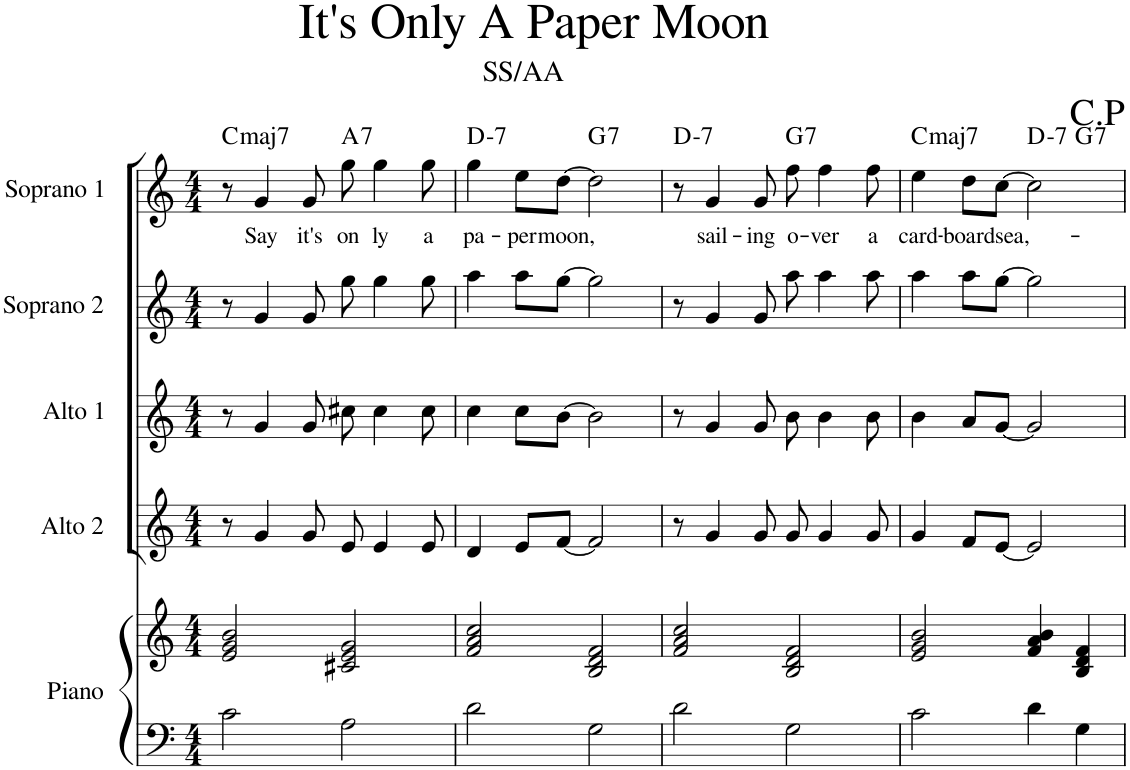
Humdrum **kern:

**kern	**kern	**kern	**kern	**kern	**kern	**text	**harte
*part5	*part5	*part4	*part3	*part2	*part1	*part1	*part1
*staff6	*staff5	*staff4	*staff3	*staff2	*staff1	*staff1	*
*I"Piano	*	*I"Alto 2	*I"Alto 1	*I"Soprano 2	*I"Soprano 1	*	*
*I'Pno.	*	*I'A.	*I'A.	*I'S.	*I'S.1	*	*
*clefF4	*clefG2	*clefG2	*clefG2	*clefG2	*clefG2	*	*
*k[]	*k[]	*k[]	*k[]	*k[]	*k[]	*	*
*M4/4	*M4/4	*M4/4	*M4/4	*M4/4	*M4/4	*	*
=1	=1	=1	=1	=1	=1	=1	=1
!	!	!	!	!	!	!	!LO:H:kt=maj7
2c\	2e/ 2g/ 2b/	8r	8r	8r	8r	.	C:maj7
!	!	!	!	!	!	!LO:LY:b	!
.	.	4g/	4g/	4g/	4g/	Say	.
!	!	!	!	!	!	!LO:LY:b	!
.	.	8g/	8g/	8g/	8g/	it's	.
!	!	!	!	!	!	!LO:LY:b	!LO:H:kt=7
2A\	2c#X/ 2e/ 2g/	8e/	8cc#X\	8gg\	8gg\	on	A:7
!	!	!	!	!	!	!LO:LY:b	!
.	.	4e/	4cc#\	4gg\	4gg\	ly	.
!	!	!	!	!	!	!LO:LY:b	!
.	.	8e/	8cc#\	8gg\	8gg\	a	.
=2	=2	=2	=2	=2	=2	=2	=2
!	!	!	!	!	!	!LO:LY:b	!LO:H:kt=7
2d\	2f/ 2a/ 2cc/	4d/	4cc\	4aa\	4gg\	pa-	D:min7
!	!	!	!	!	!	!LO:LY:b	!
.	.	8e/L	8cc\L	8aa\L	8ee\L	-per	.
!	!	!	!	!	!	!LO:LY:b	!
.	.	[8f/J	[8b\J	[8gg\J	[8dd\J	moon,	.
!	!	!	!	!	!	!	!LO:H:kt=7
2G\	2B/ 2d/ 2f/	2f/]	2b\]	2gg\]	2dd\]	.	G:7
=3	=3	=3	=3	=3	=3	=3	=3
!	!	!	!	!	!	!	!LO:H:kt=7
2d\	2f/ 2a/ 2cc/	8r	8r	8r	8r	.	D:min7
!	!	!	!	!	!	!LO:LY:b	!
.	.	4g/	4g/	4g/	4g/	sail-	.
!	!	!	!	!	!	!LO:LY:b	!
.	.	8g/	8g/	8g/	8g/	-ing	.
!	!	!	!	!	!	!LO:LY:b	!LO:H:kt=7
2G\	2B/ 2d/ 2f/	8g/	8b\	8aa\	8ff\	o-	G:7
!	!	!	!	!	!	!LO:LY:b	!
.	.	4g/	4b\	4aa\	4ff\	-ver	.
!	!	!	!	!	!	!LO:LY:b	!
.	.	8g/	8b\	8aa\	8ff\	a	.
=4	=4	=4	=4	=4	=4	=4	=4
!	!	!	!	!	!	!LO:LY:b	!LO:H:kt=maj7
*	*	*	*	*	*^	*	*
2c\	2e/ 2g/ 2b/	4g/	4b\	4aa\	4ee\	2.ryy	card-	C:maj7
!	!	!	!	!	!	!	!LO:LY:b	!
.	.	8f/L	8a/L	8aa\L	8dd\L	.	-board	.
!	!	!	!	!	!	!	!LO:LY:b	!
.	.	[8e/J	[8g/J	[8gg\J	[8cc\J	.	sea,-	.
!	!	!	!	!	!	!	!	!LO:H:kt=7
4d\	4f/ 4a/ 4b/	2e/]	2g/]	2gg\]	2cc\]	.	.	D:min7
!	!	!	!	!	!	!	!	!LO:H:kt=7
4G\	4B/ 4d/ 4f/	.	.	.	.	4ryy	.	G:7
*	*	*	*	*	*v	*v	*	*
=	=	=	=	=	=	=	=
*-	*-	*-	*-	*-	*-	*-	*-
